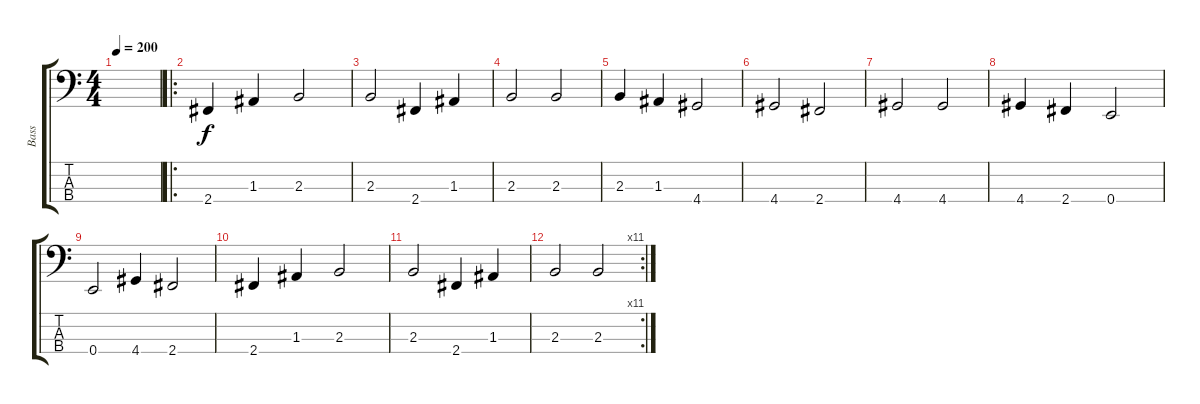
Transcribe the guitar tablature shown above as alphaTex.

\track ("Bass" "Bass") {instrument electricbassfinger}
\staff {score tabs}
\tuning (G2 D2 A1 E1) {hide}
\ts (4 4)
\tempo 200
\clef f4
\ks c
|
\ro
2.4.4 1.3.4 2.3.2 |
2.3.2 2.4.4 1.3.4 |
2.3.2 2.3.2 |
2.3.4 1.3.4 4.4.2 |
4.4.2 2.4.2 |
4.4.2 4.4.2 |
4.4.4 2.4.4 0.4.2 |
0.4.2 4.4.4 2.4.2 |
2.4.4 1.3.4 2.3.2 |
2.3.2 2.4.4 1.3.4 |
\rc 11
2.3.2 2.3.2
